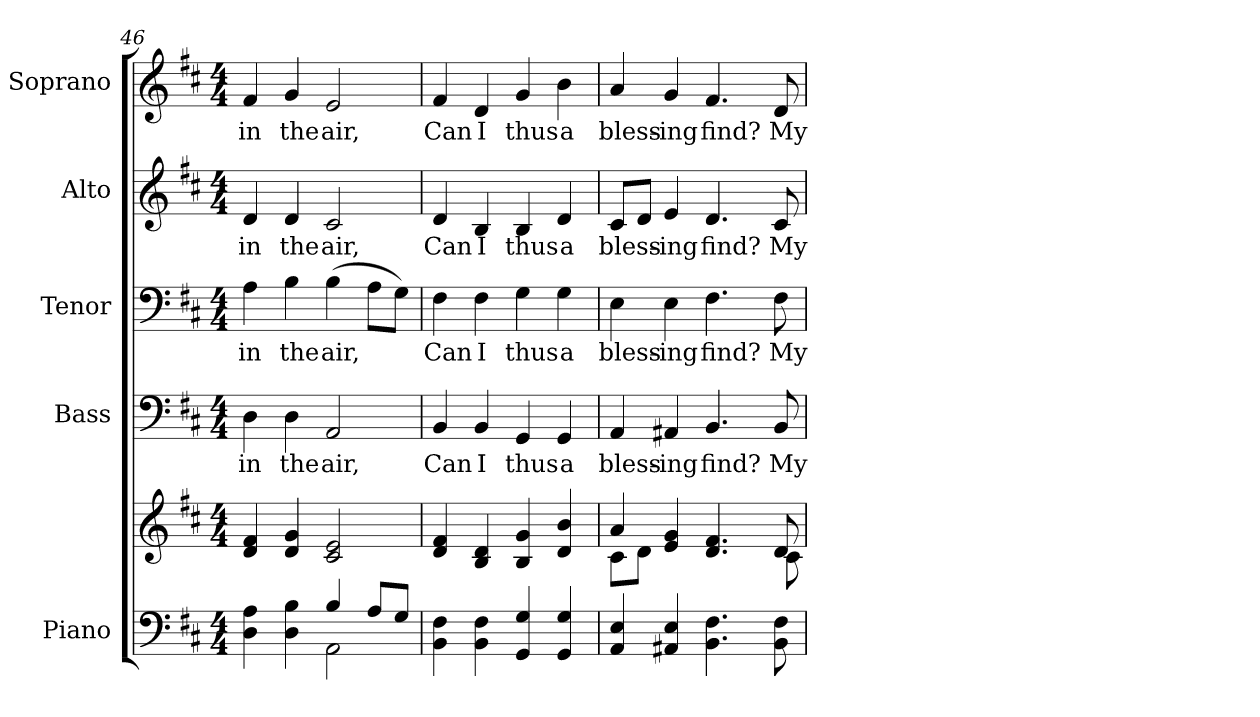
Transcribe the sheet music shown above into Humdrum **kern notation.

**kern	**kern	**kern	**text	**kern	**text	**kern	**text	**kern	**text
*part5	*part5	*part4	*part4	*part3	*part3	*part2	*part2	*part1	*part1
*staff6	*staff5	*staff4	*staff4	*staff3	*staff3	*staff2	*staff2	*staff1	*staff1
*I"Piano	*	*I"Bass	*	*I"Tenor	*	*I"Alto	*	*I"Soprano	*
*I'Pno.	*	*I'B.	*	*I'T.	*	*I'A.	*	*I'S.	*
*clefF4	*clefG2	*clefF4	*	*clefF4	*	*clefG2	*	*clefG2	*
*k[f#c#]	*k[f#c#]	*k[f#c#]	*	*k[f#c#]	*	*k[f#c#]	*	*k[f#c#]	*
*D:	*D:	*D:	*	*D:	*	*D:	*	*D:	*
*M4/4	*M4/4	*M4/4	*	*M4/4	*	*M4/4	*	*M4/4	*
=46	=46	=46	=46	=46	=46	=46	=46	=46	=46
*^	*	*	*	*	*	*	*	*	*
!	!	!	!	!LO:LY:b:color=#000000	!	!	!	!	!	!
!	!	!	!	!	!	!LO:LY:b:color=#000000	!	!	!	!
!	!	!	!	!	!	!	!	!LO:LY:b:color=#000000	!	!
!	!	!	!	!	!	!	!	!	!	!LO:LY:b:color=#000000
4Di\ 4Ai	2ryy	4di/ 4f#i	4Di\	in	4Ai\	in	4di/	in	4f#i/	in
!	!	!	!	!LO:LY:b:color=#000000	!	!	!	!	!	!
!	!	!	!	!	!	!LO:LY:b:color=#000000	!	!	!	!
!	!	!	!	!	!	!	!	!LO:LY:b:color=#000000	!	!
!	!	!	!	!	!	!	!	!	!	!LO:LY:b:color=#000000
4Di\ 4Bi	.	4di/ 4gi	4Di\	the	4Bi\	the	4di/	the	4gi/	the
!	!	!	!	!LO:LY:b:color=#000000	!	!	!	!	!	!
!	!	!	!	!	!	!LO:LY:b:color=#000000	!	!	!	!
!	!	!	!	!	!	!	!	!LO:LY:b:color=#000000	!	!
!	!	!	!	!	!	!	!	!	!	!LO:LY:b:color=#000000
4Bi/	2AAi\	2c#i/ 2ei	2AAi/	air,	(4Bi\	air,	2c#i/	air,	2ei/	air,
8Ai/L	.	.	.	.	8Ai\L	.	.	.	.	.
8Gi/J	.	.	.	.	8Gi\J)	.	.	.	.	.
*v	*v	*	*	*	*	*	*	*	*	*
!!LO:PB:g=z
=47	=47	=47	=47	=47	=47	=47	=47	=47	=47
!	!	!	!LO:LY:b:color=#000000	!	!	!	!	!	!
!	!	!	!	!	!LO:LY:b:color=#000000	!	!	!	!
!	!	!	!	!	!	!	!LO:LY:b:color=#000000	!	!
!	!	!	!	!	!	!	!	!	!LO:LY:b:color=#000000
4BBi\ 4F#i	4di/ 4f#i	4BBi/	Can	4F#i\	Can	4di/	Can	4f#i/	Can
!	!	!	!LO:LY:b:color=#000000	!	!	!	!	!	!
!	!	!	!	!	!LO:LY:b:color=#000000	!	!	!	!
!	!	!	!	!	!	!	!LO:LY:b:color=#000000	!	!
!	!	!	!	!	!	!	!	!	!LO:LY:b:color=#000000
4BBi\ 4F#i	4Bi/ 4di	4BBi/	I	4F#i\	I	4Bi/	I	4di/	I
!	!	!	!LO:LY:b:color=#000000	!	!	!	!	!	!
!	!	!	!	!	!LO:LY:b:color=#000000	!	!	!	!
!	!	!	!	!	!	!	!LO:LY:b:color=#000000	!	!
!	!	!	!	!	!	!	!	!	!LO:LY:b:color=#000000
4GGi/ 4Gi	4Bi/ 4gi	4GGi/	thus	4Gi\	thus	4Bi/	thus	4gi/	thus
!	!	!	!LO:LY:b:color=#000000	!	!	!	!	!	!
!	!	!	!	!	!LO:LY:b:color=#000000	!	!	!	!
!	!	!	!	!	!	!	!LO:LY:b:color=#000000	!	!
!	!	!	!	!	!	!	!	!	!LO:LY:b:color=#000000
4GGi/ 4Gi	4di/ 4bi	4GGi/	a	4Gi\	a	4di/	a	4bi\	a
=48	=48	=48	=48	=48	=48	=48	=48	=48	=48
*	*^	*	*	*	*	*	*	*	*
!	!	!	!	!LO:LY:b:color=#000000	!	!	!	!	!	!
!	!	!	!	!	!	!LO:LY:b:color=#000000	!	!	!	!
!	!	!	!	!	!	!	!	!LO:LY:b:color=#000000	!	!
!	!	!	!	!	!	!	!	!	!	!LO:LY:b:color=#000000
4AAi/ 4Ei	4ai/	8c#i\L	4AAi/	bless-	4Ei\	bless-	8c#i/L	bless-	4ai/	bless-
.	.	8di\J	.	.	.	.	8di/J	.	.	.
!	!	!	!	!LO:LY:b:color=#000000	!	!	!	!	!	!
!	!	!	!	!	!	!LO:LY:b:color=#000000	!	!	!	!
!	!	!	!	!	!	!	!	!LO:LY:b:color=#000000	!	!
!	!	!	!	!	!	!	!	!	!	!LO:LY:b:color=#000000
4AA#Xi/ 4Ei	4ei/ 4gi	4ryy	4AA#Xi/	-ing	4Ei\	-ing	4ei/	-ing	4gi/	-ing
!	!	!	!	!LO:LY:b:color=#000000	!	!	!	!	!	!
!	!	!	!	!	!	!LO:LY:b:color=#000000	!	!	!	!
!	!	!	!	!	!	!	!	!LO:LY:b:color=#000000	!	!
!	!	!	!	!	!	!	!	!	!	!LO:LY:b:color=#000000
4.BBi\ 4.F#i	4.di/ 4.f#i	4ryy	4.BBi/	find?	4.F#i\	find?	4.di/	find?	4.f#i/	find?
.	.	8ryy	.	.	.	.	.	.	.	.
!	!	!	!	!LO:LY:b:color=#000000	!	!	!	!	!	!
!	!	!	!	!	!	!LO:LY:b:color=#000000	!	!	!	!
!	!	!	!	!	!	!	!	!LO:LY:b:color=#000000	!	!
!	!	!	!	!	!	!	!	!	!	!LO:LY:b:color=#000000
8BBi\ 8F#i	8di/	8c#i\	8BBi/	My	8F#i\	My	8c#i/	My	8di/	My
*	*v	*v	*	*	*	*	*	*	*	*
=	=	=	=	=	=	=	=	=	=
*-	*-	*-	*-	*-	*-	*-	*-	*-	*-
